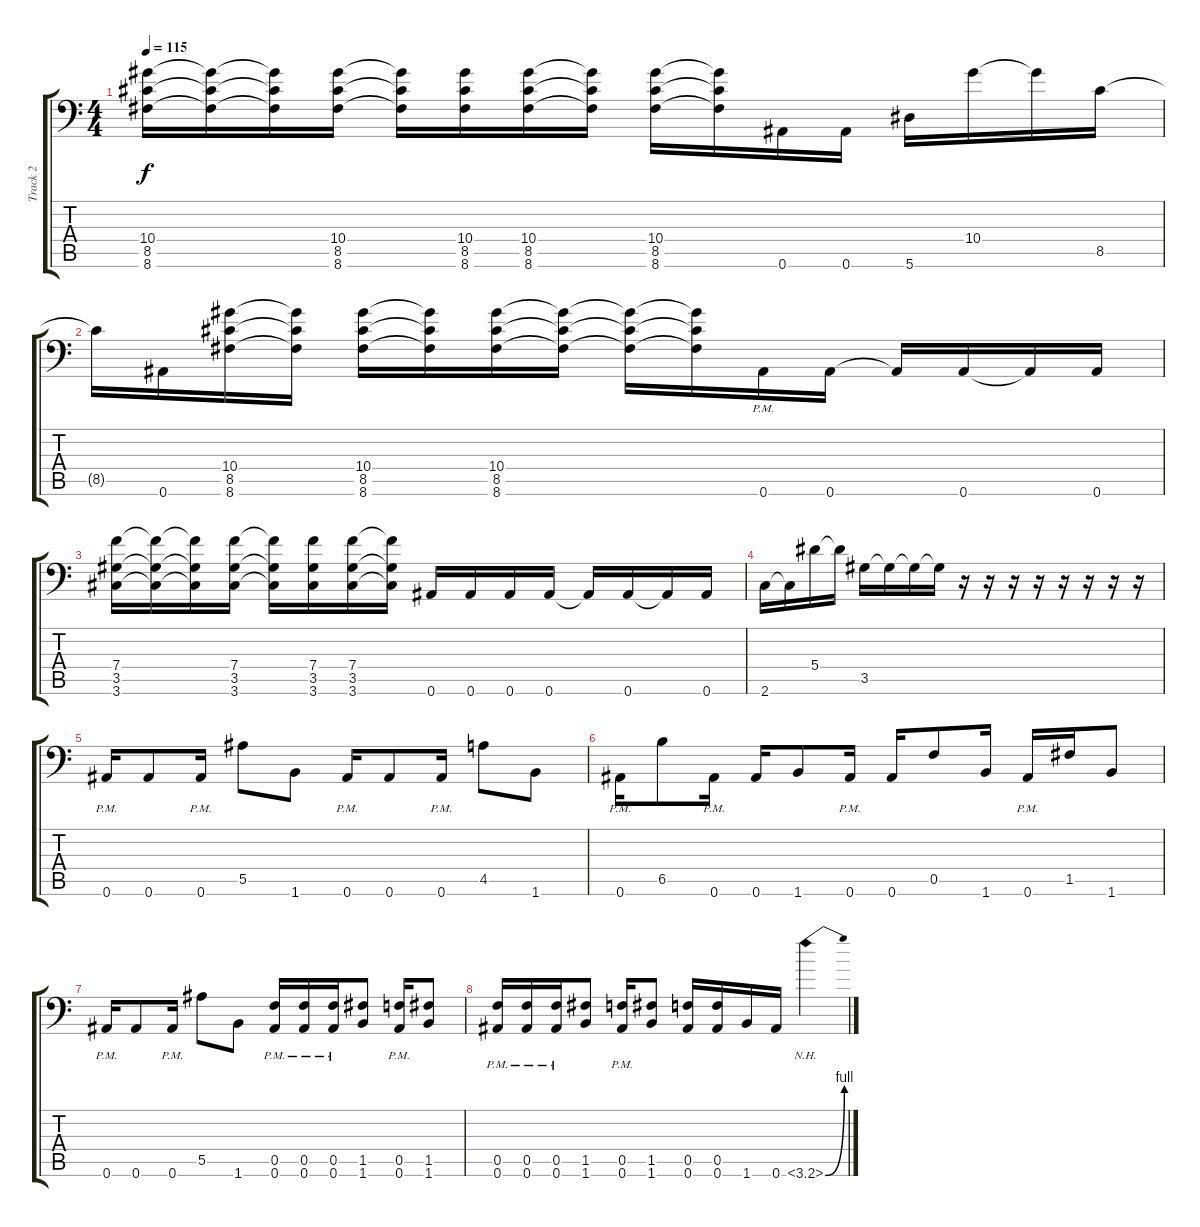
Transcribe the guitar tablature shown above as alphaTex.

\track ("Track 2" "Track 2") {instrument distortionguitar}
\staff {score tabs}
\tuning (C4 G3 Eb3 Bb2 F2 Bb1) {hide}
\ts (4 4)
\tempo 115
\clef f4
\ks c
(10.4 8.5 8.6).16{dy f} (10.4{t} 8.5{t} 8.6{t}).16 (10.4{t} 8.5{t} 8.6{t}).16 (10.4 8.5 8.6).16 (10.4{t} 8.5{t} 8.6{t}).16 (10.4 8.5 8.6).16 (10.4 8.5 8.6).16 (10.4{t} 8.5{t} 8.6{t}).16 (10.4 8.5 8.6).16 (10.4{t} 8.5{t} 8.6{t}).16 0.6.16 0.6.16 5.6.16 10.4.16 10.4{t}.16 8.5.16 |
8.5{t}.16 0.6.16 (10.4 8.5 8.6).16 (10.4{t} 8.5{t} 8.6{t}).16 (10.4 8.5 8.6).16 (10.4{t} 8.5{t} 8.6{t}).16 (10.4 8.5 8.6).16 (10.4{t} 8.5{t} 8.6{t}).16 (10.4{t} 8.5{t} 8.6{t}).16 (10.4{t} 8.5{t} 8.6{t}).16 0.6{pm}.16 0.6.16 0.6{t}.16 0.6.16 0.6{t}.16 0.6.16 |
(7.4 3.5 3.6).16 (7.4{t} 3.5{t} 3.6{t}).16 (7.4{t} 3.5{t} 3.6{t}).16 (7.4 3.5 3.6).16 (7.4{t} 3.5{t} 3.6{t}).16 (7.4 3.5 3.6).16 (7.4 3.5 3.6).16 (7.4{t} 3.5{t} 3.6{t}).16 0.6.16 0.6.16 0.6.16 0.6.16 0.6{t}.16 0.6.16 0.6{t}.16 0.6.16 |
2.6.16 2.6{t}.16 5.4.16 5.4{t}.16 3.5.16 3.5{t}.16 3.5{t}.16 3.5{t}.16 r.16 r.16 r.16 r.16 r.16 r.16 r.16 r.16 |
0.6{pm}.16 0.6.8 0.6{pm}.16 5.5.8 1.6.8 0.6{pm}.16 0.6.8 0.6{pm}.16 4.5.8 1.6.8 |
0.6{pm}.16 6.5.8 0.6{pm}.16 0.6.16 1.6.8 0.6{pm}.16 0.6.16 0.5.8 1.6.16 0.6{pm}.16 1.5.16 1.6.8 |
0.6{pm}.16 0.6.8 0.6{pm}.16 5.5.8 1.6.8 (0.5{pm} 0.6{pm}).16 (0.5{pm} 0.6{pm}).16 (0.5{pm} 0.6{pm}).16 (1.5 1.6).8 (0.5{pm} 0.6{pm}).16 (1.5 1.6).8 |
(0.5{pm} 0.6{pm}).16 (0.5{pm} 0.6{pm}).16 (0.5{pm} 0.6{pm}).16 (1.5 1.6).8 (0.5{pm} 0.6{pm}).16 (1.5 1.6).8 (0.5 0.6).16 (0.5 0.6).16 1.6.16 0.6.16 3.6{be (bend 0 0 60 4) nh}.4
